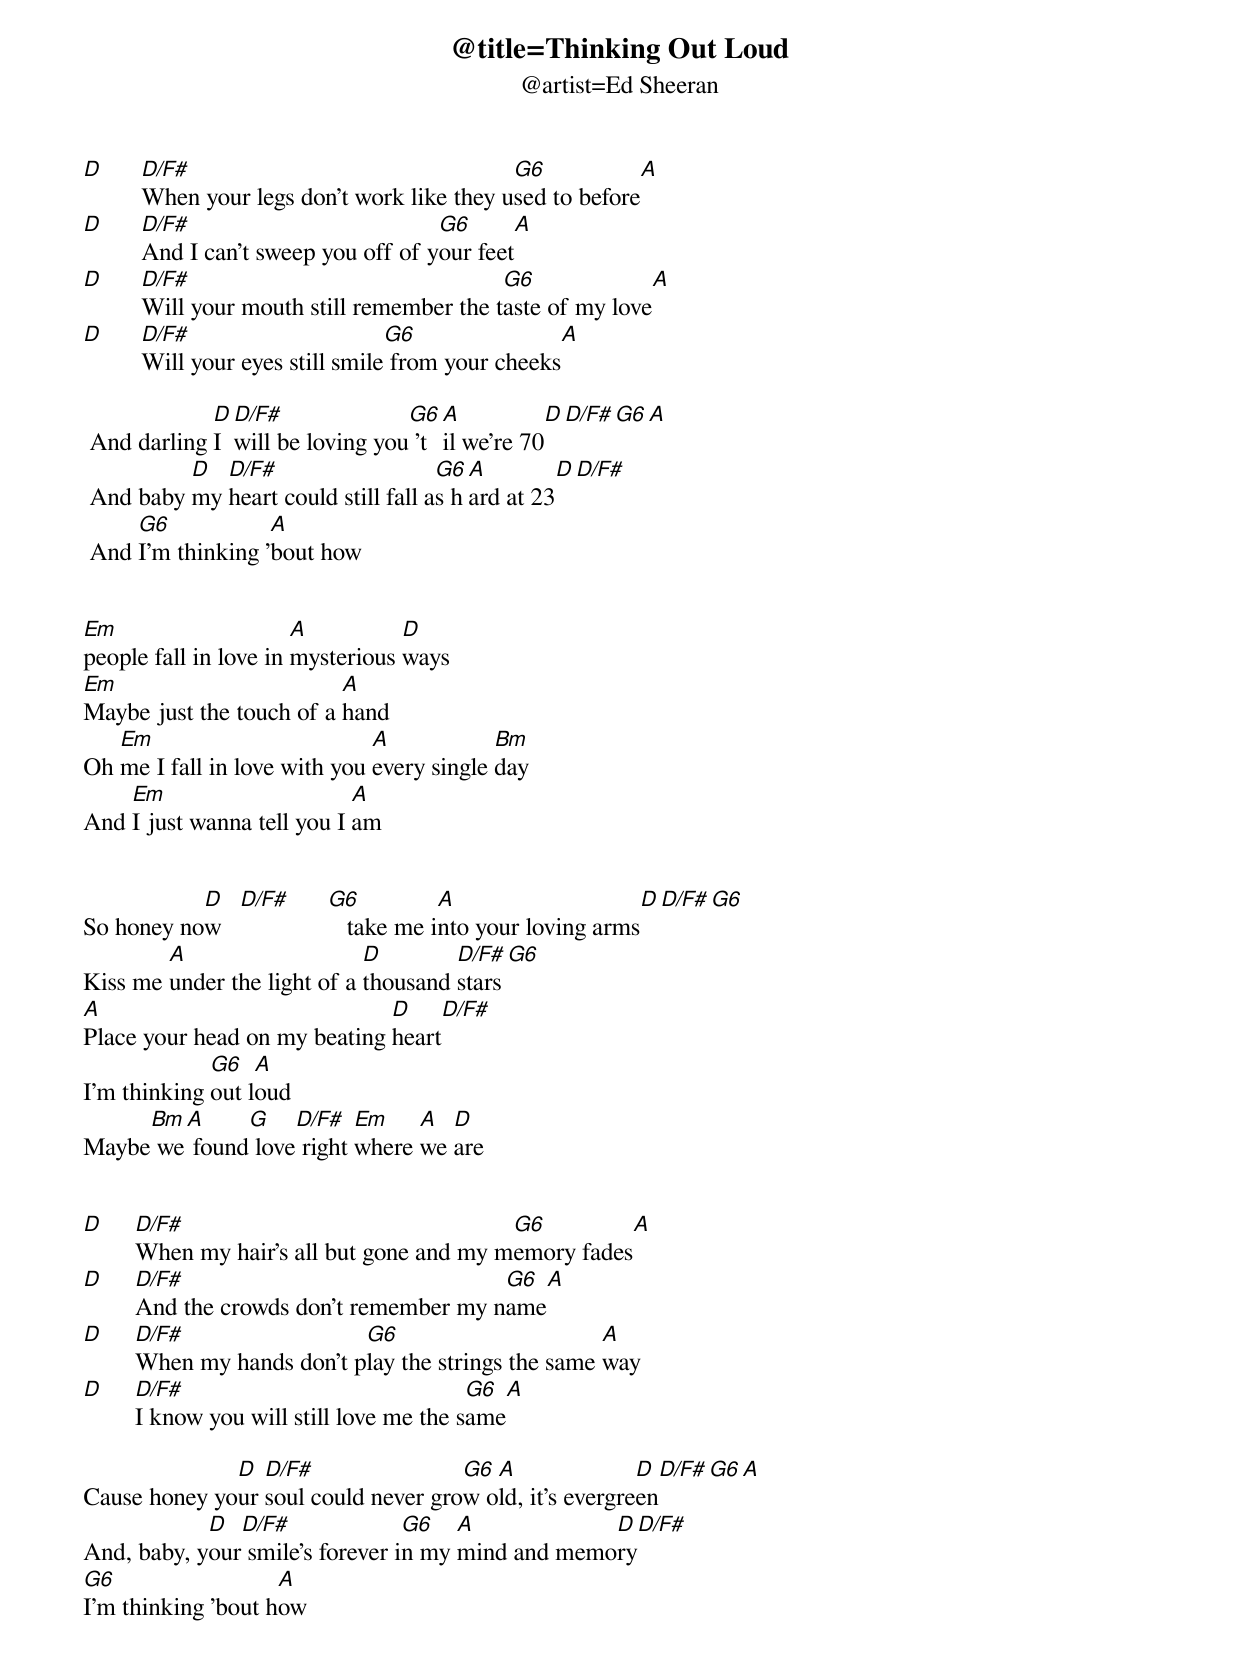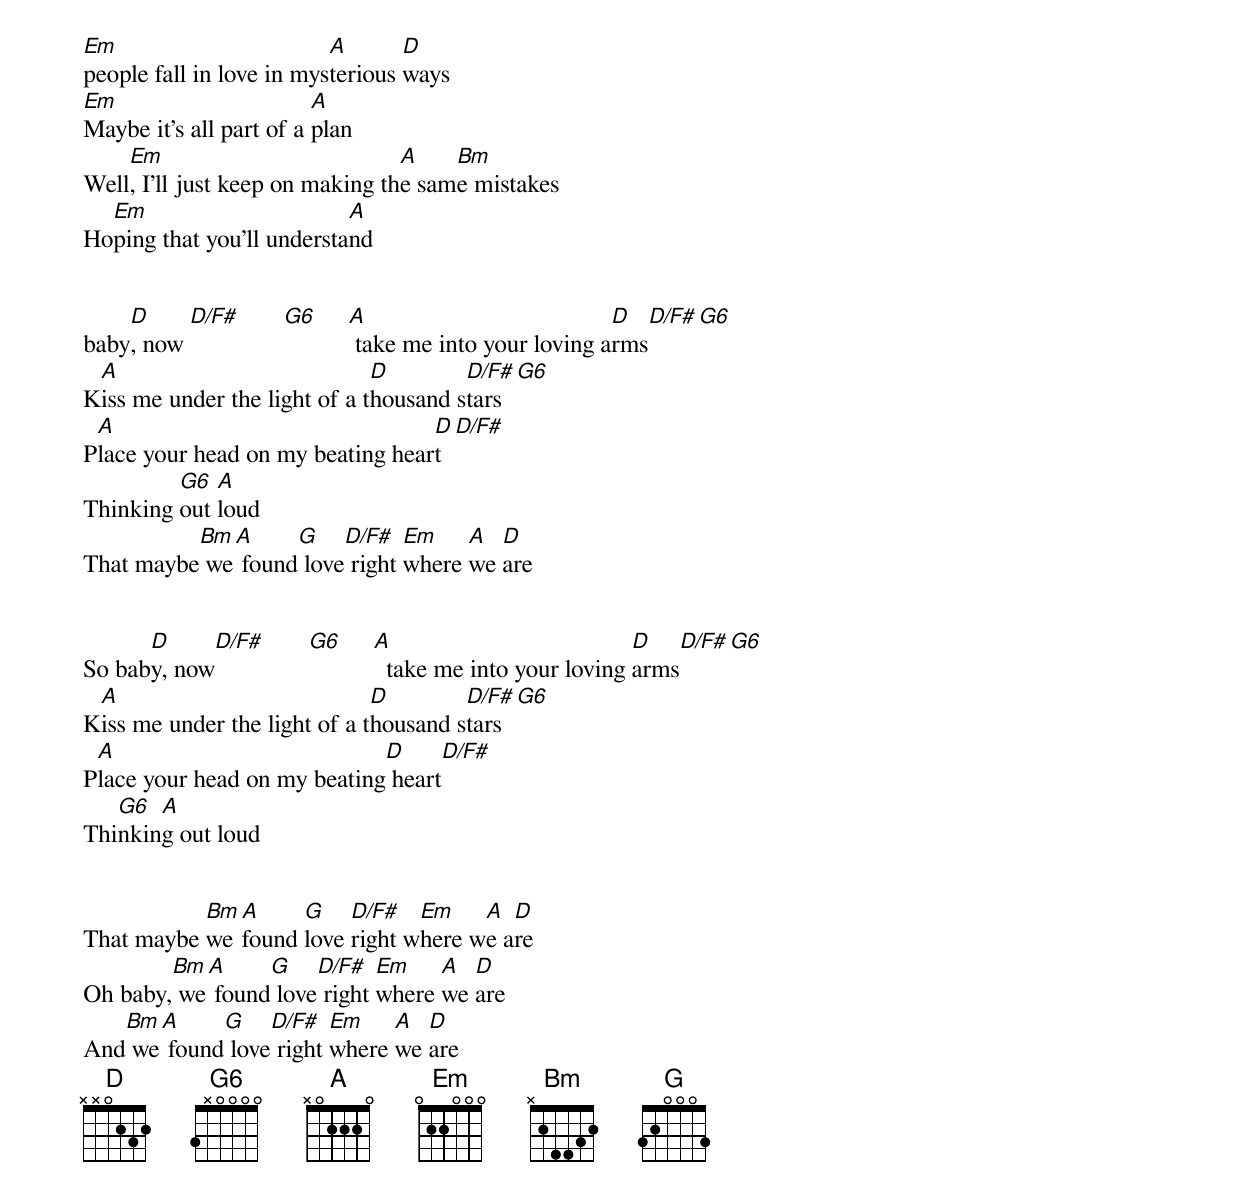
@title=Thinking Out Loud
@artist=Ed Sheeran

D     D/F#                                 G6           A
      When your legs don't work like they used to before
D     D/F#                          G6          A
      And I can't sweep you off of your feet
D     D/F#                                G6              A
      Will your mouth still remember the taste of my love
D     D/F#                      G6                  A
      Will your eyes still smile from your cheeks

             D D/F#              G6 A            D     D/F#     G6     A
 And darling I will be loving you 'til we're 70
          D  D/F#                    G6 A           D    D/F#
 And baby my heart could still fall as hard at 23
     G6            A
 And I'm thinking 'bout how


Em                     A          D
people fall in love in mysterious ways
Em                        A
Maybe just the touch of a hand
   Em                         A            Bm
Oh me I fall in love with you every single day
    Em                      A
And I just wanna tell you I am


           D   D/F#  G6          A                      D   D/F#    G6
So honey now            take me into your loving arms
        A                    D        D/F#                    G6
Kiss me under the light of a thousand stars
A                             D       D/F#
Place your head on my beating heart
             G6   A
I'm thinking out loud
     Bm A     G    D/F#   Em    A  D
Maybe we found love right where we are


D    D/F#                                G6          A
     When my hair's all but gone and my memory fades
D    D/F#                              G6          A
     And the crowds don't remember my name
D    D/F#                 G6                       A
     When my hands don't play the strings the same way
D    D/F#                               G6         A
     I know you will still love me the same

              D  D/F#                G6 A               D    D/F#   G6   A
Cause honey your soul could never grow old, it's evergreen
            D  D/F#              G6   A            D    D/F#
And, baby, your smile's forever in my mind and memory
G6                  A
I'm thinking 'bout how


Em                        A       D
people fall in love in mysterious ways
Em                       A
Maybe it's all part of a plan
    Em                           A    Bm
Well, I'll just keep on making the same mistakes
  Em                       A
Hoping that you'll understand


    D     D/F#   G6   A                          D    D/F#    G6
baby, now              take me into your loving arms
 A                            D        D/F#      G6
Kiss me under the light of a thousand stars
 A                                D     D/F#
Place your head on my beating heart
         G6  A
Thinking out loud
          Bm A     G    D/F#   Em    A  D
That maybe we found love right where we are


      D     D/F#   G6   A                          D    D/F#    G6
So baby, now              take me into your loving arms
 A                            D        D/F#      G6
Kiss me under the light of a thousand stars
 A                           D     D/F#
Place your head on my beating heart
   G6  A
Thinking out loud


           Bm A     G    D/F#   Em    A  D
That maybe we found love right where we are
        Bm A     G    D/F#   Em    A  D
Oh baby, we found love right where we are
   Bm A     G    D/F#   Em    A  D
And we found love right where we are
